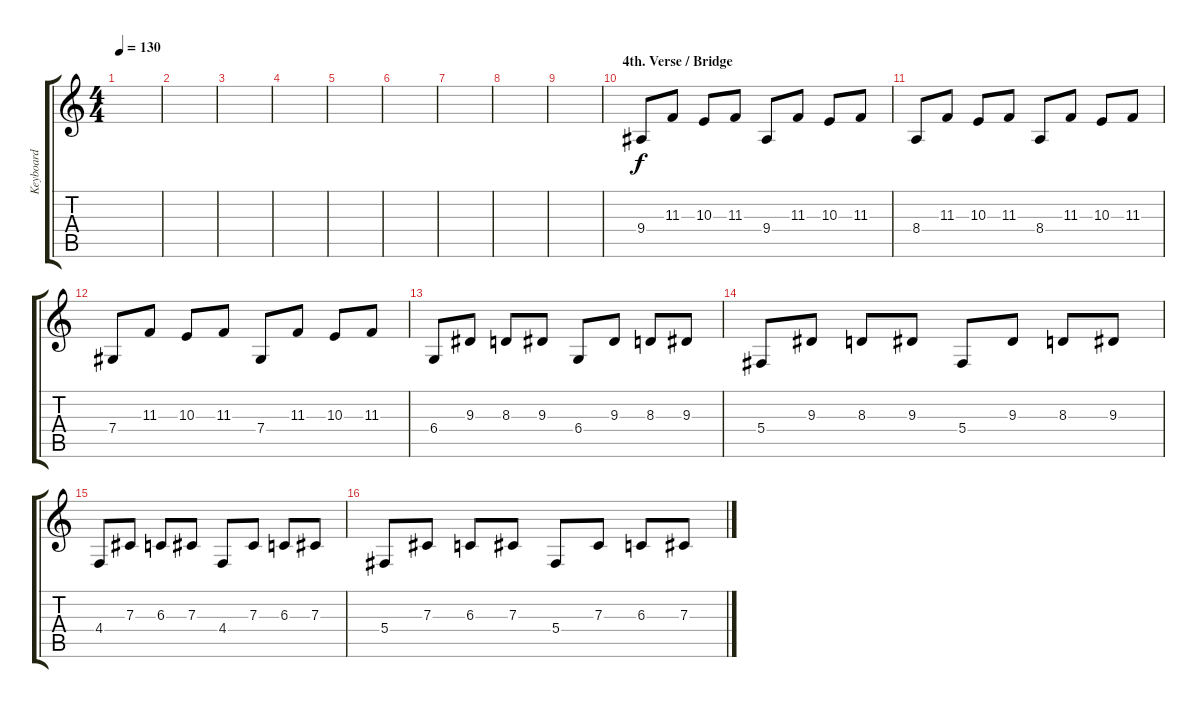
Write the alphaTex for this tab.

\track ("Keyboard" "Keyboard") {instrument celesta}
\staff {score tabs}
\tuning (Eb4 Bb3 Gb3 Db3 Ab2 Eb2) {hide}
\ts (4 4)
\tempo 130
\clef g2
\ks c
|
|
|
|
|
|
|
|
|
\section ("" "4th. Verse / Bridge")
9.4.8{volume 12 instrument stringensemble1} 11.3.8 10.3.8 11.3.8 9.4.8 11.3.8 10.3.8 11.3.8 |
8.4.8{volume 12 instrument stringensemble1} 11.3.8 10.3.8 11.3.8 8.4.8 11.3.8 10.3.8 11.3.8 |
7.4.8{volume 12 instrument stringensemble1} 11.3.8 10.3.8 11.3.8 7.4.8 11.3.8 10.3.8 11.3.8 |
6.4.8{volume 12 instrument stringensemble1} 9.3.8 8.3.8 9.3.8 6.4.8 9.3.8 8.3.8 9.3.8 |
5.4.8{volume 12 instrument stringensemble1} 9.3.8 8.3.8 9.3.8 5.4.8 9.3.8 8.3.8 9.3.8 |
4.4.8{volume 12 instrument stringensemble1} 7.3.8 6.3.8 7.3.8 4.4.8 7.3.8 6.3.8 7.3.8 |
5.4.8{volume 12 instrument stringensemble1} 7.3.8 6.3.8 7.3.8 5.4.8 7.3.8 6.3.8 7.3.8
